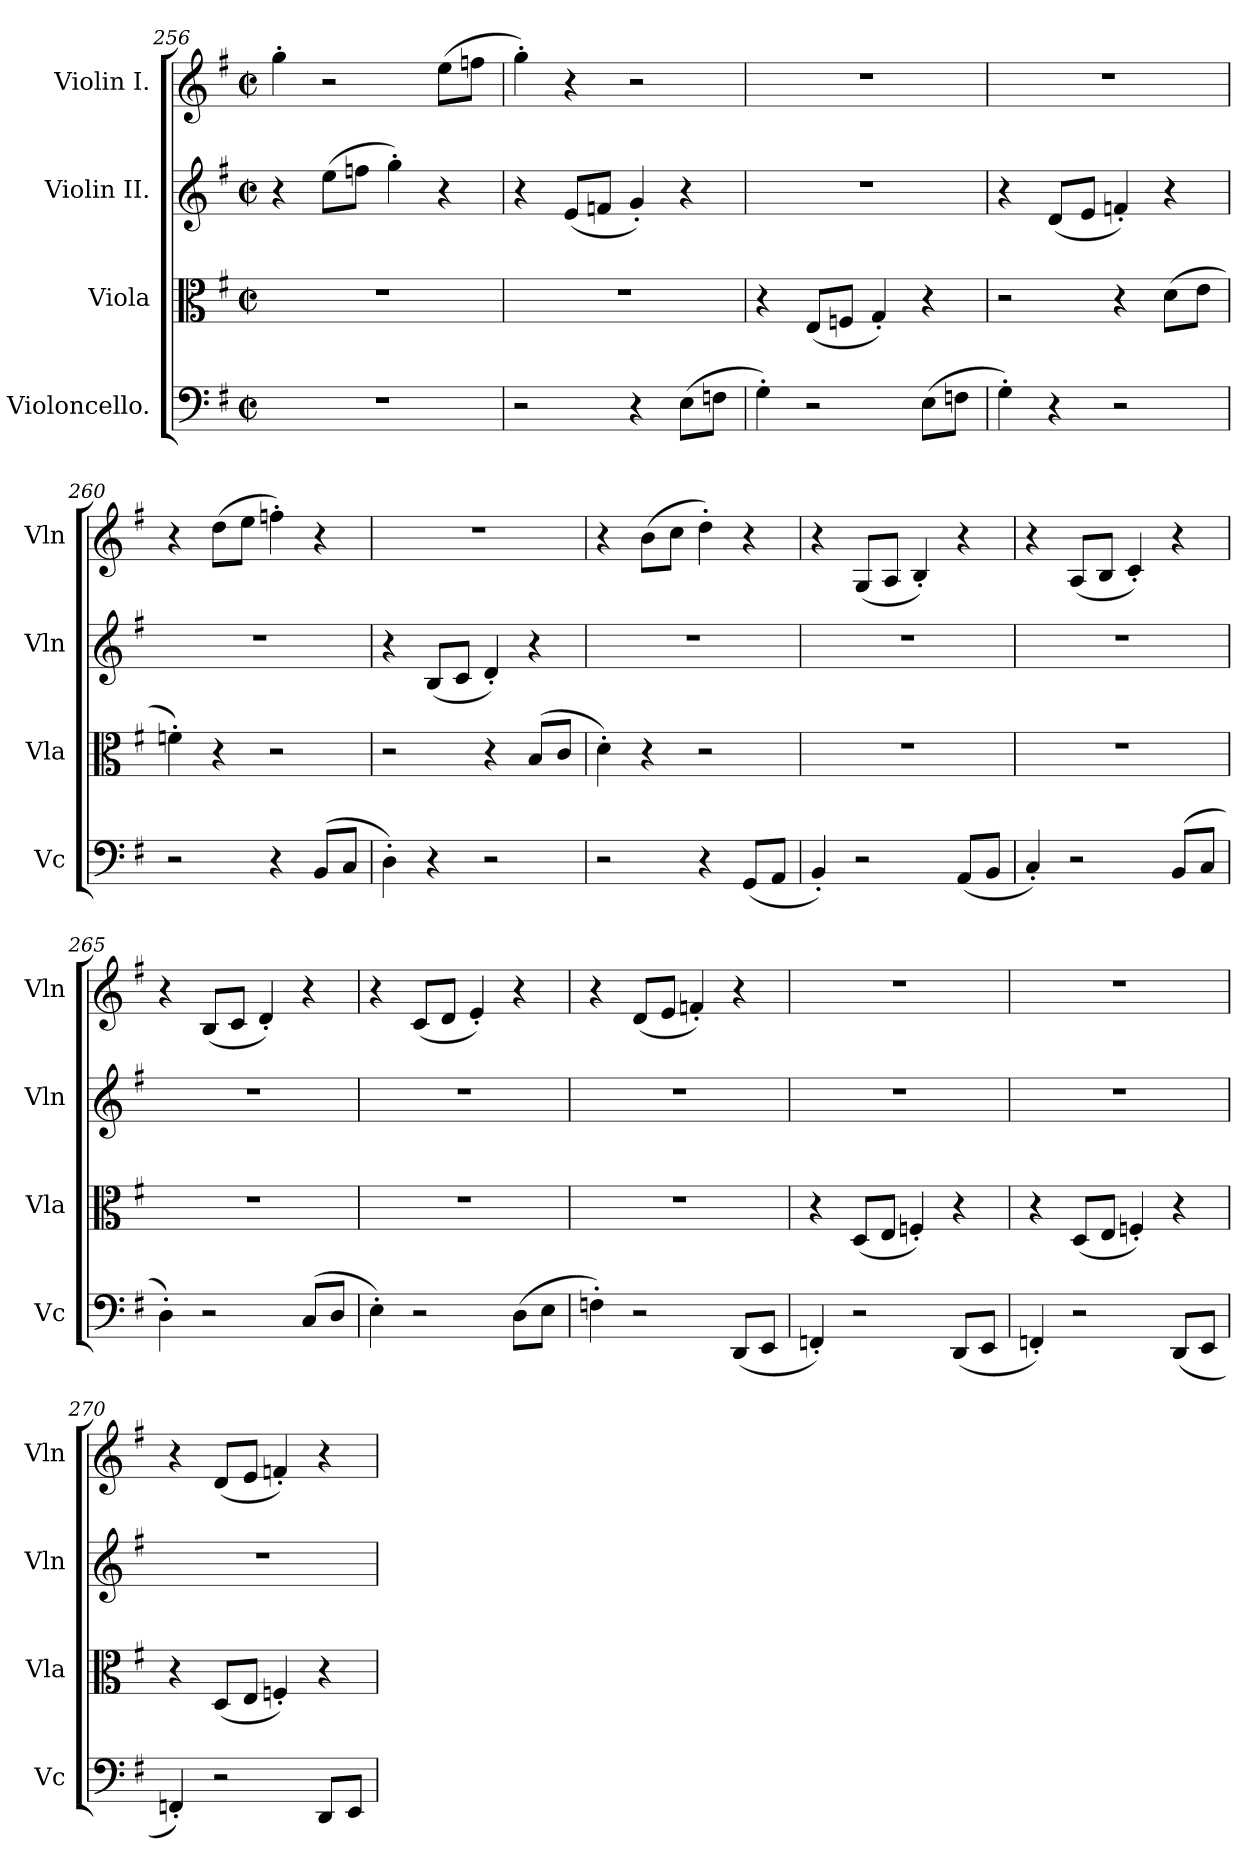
**kern	**kern	**kern	**kern
*part4	*part3	*part2	*part1
*staff4	*staff3	*staff2	*staff1
*I"Violoncello.	*I"Viola	*I"Violin II.	*I"Violin I.
*I'Vc	*I'Vla	*I'Vln	*I'Vln
*clefF4	*clefC3	*clefG2	*clefG2
*k[f#]	*k[f#]	*k[f#]	*k[f#]
*M2/2	*M2/2	*M2/2	*M2/2
*met(c|)	*met(c|)	*met(c|)	*met(c|)
=256	=256	=256	=256
1r	1r	4r	4gg'
.	.	(8eeL	2r
.	.	8ffnJ	.
.	.	4gg')	.
.	.	4r	(8eeL
.	.	.	8ffnJ
=257	=257	=257	=257
2r	1r	4r	4gg')
.	.	(8eL	4r
.	.	8fnJ	.
4r	.	4g')	2r
(8EL	.	4r	.
8FnJ	.	.	.
=258	=258	=258	=258
4G')	4r	1r	1r
2r	(8EL	.	.
.	8FnJ	.	.
.	4G')	.	.
(8EL	4r	.	.
8FnJ	.	.	.
=259	=259	=259	=259
4G')	2r	4r	1r
4r	.	(8dL	.
.	.	8eJ	.
2r	4r	4fn')	.
.	(8dL	4r	.
.	8eJ	.	.
=260	=260	=260	=260
2r	4fn')	1r	4r
.	4r	.	(8ddL
.	.	.	8eeJ
4r	2r	.	4ffn')
(8BBL	.	.	4r
8CJ	.	.	.
=261	=261	=261	=261
4D')	2r	4r	1r
4r	.	(8BL	.
.	.	8cJ	.
2r	4r	4d')	.
.	(8BL	4r	.
.	8cJ	.	.
=262	=262	=262	=262
2r	4d')	1r	4r
.	4r	.	(8bL
.	.	.	8ccJ
4r	2r	.	4dd')
(8GGL	.	.	4r
8AAJ	.	.	.
=263	=263	=263	=263
4BB')	1r	1r	4r
2r	.	.	(8GL
.	.	.	8AJ
.	.	.	4B')
(8AAL	.	.	4r
8BBJ	.	.	.
=264	=264	=264	=264
4C')	1r	1r	4r
2r	.	.	(8AL
.	.	.	8BJ
.	.	.	4c')
(8BBL	.	.	4r
8CJ	.	.	.
=265	=265	=265	=265
4D')	1r	1r	4r
2r	.	.	(8BL
.	.	.	8cJ
.	.	.	4d')
(8CL	.	.	4r
8DJ	.	.	.
=266	=266	=266	=266
4E')	1r	1r	4r
2r	.	.	(8cL
.	.	.	8dJ
.	.	.	4e')
(8DL	.	.	4r
8EJ	.	.	.
=267	=267	=267	=267
4Fn')	1r	1r	4r
2r	.	.	(8dL
.	.	.	8eJ
.	.	.	4fn')
(8DDL	.	.	4r
8EEJ	.	.	.
=268	=268	=268	=268
4FFn')	4r	1r	1r
2r	(8DL	.	.
.	8EJ	.	.
.	4Fn')	.	.
(8DDL	4r	.	.
8EEJ	.	.	.
=269	=269	=269	=269
4FFn')	4r	1r	1r
2r	(8DL	.	.
.	8EJ	.	.
.	4Fn')	.	.
(8DDL	4r	.	.
8EEJ	.	.	.
=270	=270	=270	=270
4FFn')	4r	1r	4r
2r	(8DL	.	(8dL
.	8EJ	.	8eJ
.	4Fn')	.	4fn')
8DDL	4r	.	4r
8EEJ	.	.	.
=	=	=	=
*-	*-	*-	*-
